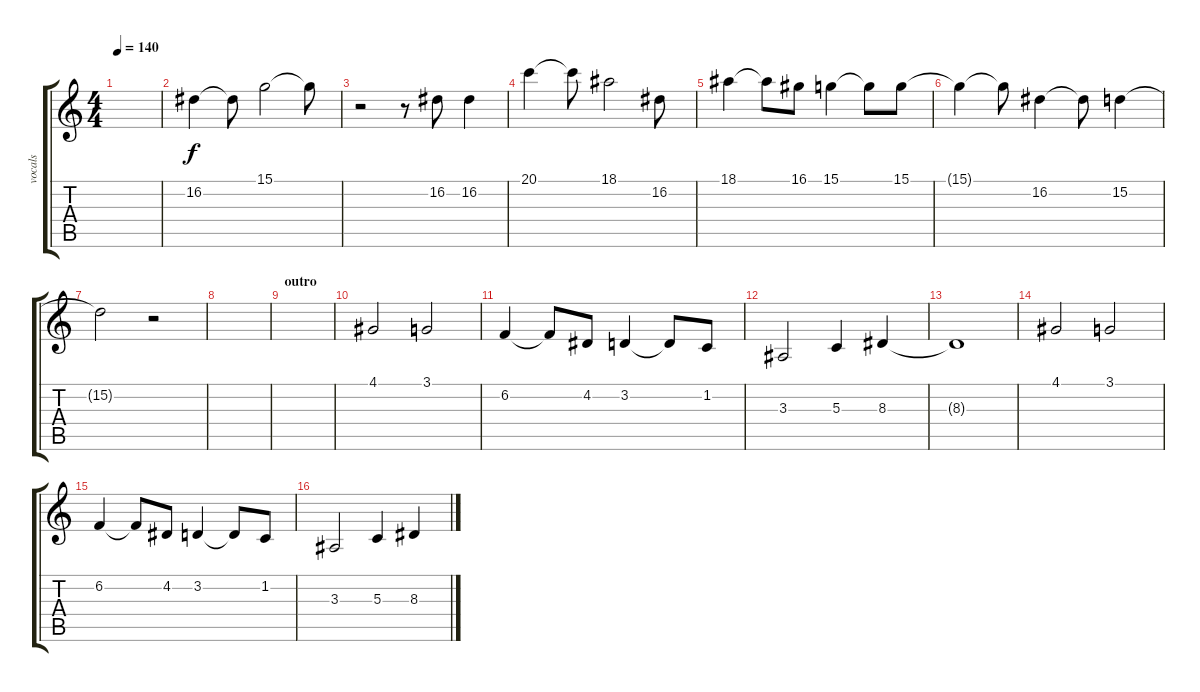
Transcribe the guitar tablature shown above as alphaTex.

\track ("vocals" "vocals") {instrument flute}
\staff {score tabs}
\tuning (E4 B3 G3 D3 A2 E2) {hide}
\ts (4 4)
\tempo 140
\clef g2
\ks c
|
16.2.4 16.2{t}.8 15.1.2 15.1{t}.8 |
r.2 r.8 16.2.8 16.2.4 |
20.1.4 20.1{t}.8 18.1.2 16.2.8 |
18.1.4 18.1{t}.8 16.1.8 15.1.4 15.1{t}.8 15.1.8 |
15.1{t}.4 15.1{t}.8 16.2.4 16.2{t}.8 15.2.4 |
15.2{t}.2 r.2 |
|
\section ("" "outro")
|
4.1.2{volume 9} 3.1.2 |
6.2.4 6.2{t}.8 4.2.8 3.2.4 3.2{t}.8 1.2.8 |
3.3.2 5.3.4 8.3.4 |
8.3{t}.1 |
4.1.2 3.1.2 |
6.2.4 6.2{t}.8 4.2.8 3.2.4 3.2{t}.8 1.2.8 |
3.3.2 5.3.4 8.3.4
